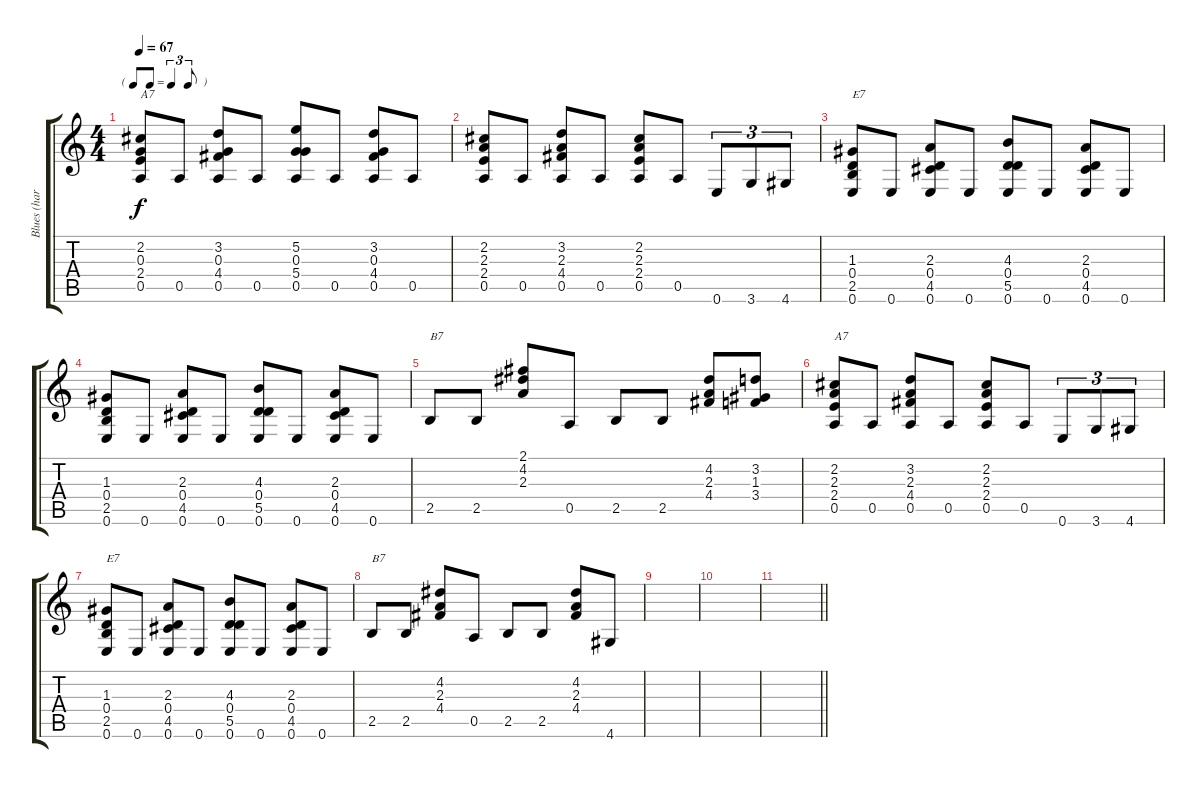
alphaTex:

\track ("Blues (harmony)" "Blues (har") {instrument overdrivenguitar}
\staff {score tabs}
\tuning (E4 B3 G3 D3 A2 E2) {hide}
\ts (4 4)
\tf triplet8th
\tempo 67
\clef g2
\ks c
(2.2 0.3 2.4 0.5).8{txt "A7" dy f} 0.5.8 (3.2 0.3 4.4 0.5).8 0.5.8 (5.2 0.3 5.4 0.5).8 0.5.8 (3.2 0.3 4.4 0.5).8 0.5.8 |
(2.2 2.3 2.4 0.5).8 0.5.8 (3.2 2.3 4.4 0.5).8 0.5.8 (2.2 2.3 2.4 0.5).8 0.5.8 0.6.8{tu (3 2)} 3.6.8{tu (3 2)} 4.6.8{tu (3 2)} |
(1.3 0.4 2.5 0.6).8{txt "E7"} 0.6.8 (2.3 0.4 4.5 0.6).8 0.6.8 (4.3 0.4 5.5 0.6).8 0.6.8 (2.3 0.4 4.5 0.6).8 0.6.8 |
(1.3 0.4 2.5 0.6).8 0.6.8 (2.3 0.4 4.5 0.6).8 0.6.8 (4.3 0.4 5.5 0.6).8 0.6.8 (2.3 0.4 4.5 0.6).8 0.6.8 |
2.5.8{txt "B7"} 2.5.8 (2.1 4.2 2.3).8 0.5.8 2.5.8 2.5.8 (4.2 2.3 4.4).8 (3.2 1.3 3.4).8 |
(2.2 2.3 2.4 0.5).8{txt "A7"} 0.5.8 (3.2 2.3 4.4 0.5).8 0.5.8 (2.2 2.3 2.4 0.5).8 0.5.8 0.6.8{tu (3 2)} 3.6.8{tu (3 2)} 4.6.8{tu (3 2)} |
(1.3 0.4 2.5 0.6).8{txt "E7"} 0.6.8 (2.3 0.4 4.5 0.6).8 0.6.8 (4.3 0.4 5.5 0.6).8 0.6.8 (2.3 0.4 4.5 0.6).8 0.6.8 |
2.5.8{txt "B7"} 2.5.8 (4.2 2.3 4.4).8 0.5.8 2.5.8 2.5.8 (4.2 2.3 4.4).8 4.6.8 |
|
|
\barLineRight lightlight
